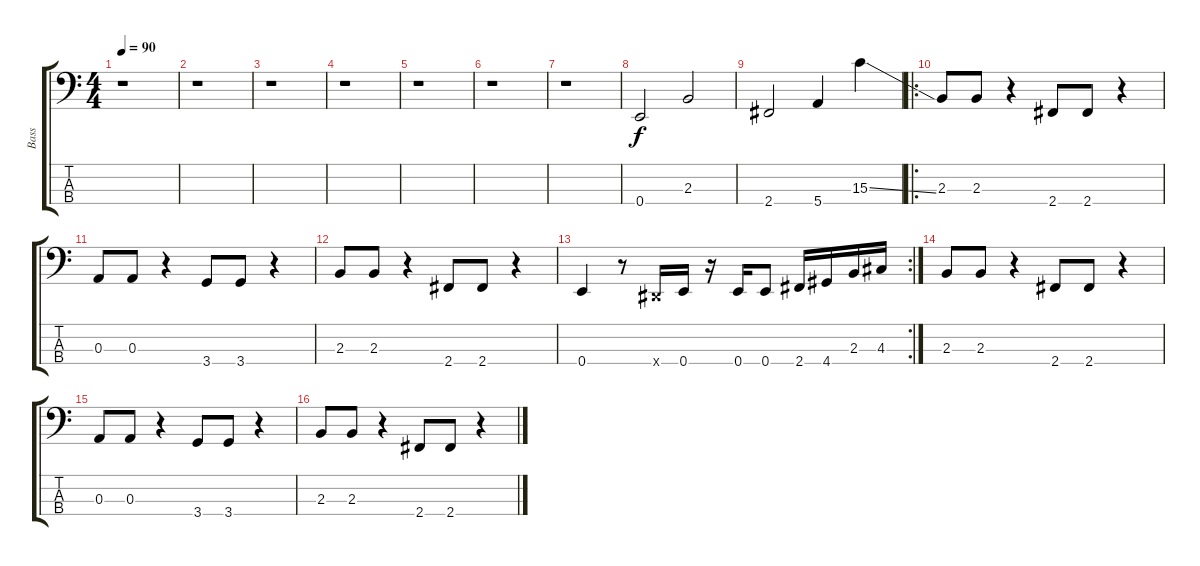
\track ("Bass" "Bass") {instrument electricbassfinger}
\staff {score tabs}
\tuning (G2 D2 A1 E1) {hide}
\ts (4 4)
\tempo 90
\clef f4
\ks c
r.1{dy f instrument electricbassfinger} |
r.1 |
r.1 |
r.1 |
r.1 |
r.1 |
r.1 |
0.4.2 2.3.2 |
2.4.2 5.4.4 15.3{ss}.4 |
\ro
2.3.8 2.3.8 r.4 2.4.8 2.4.8 r.4 |
0.3.8 0.3.8 r.4 3.4.8 3.4.8 r.4 |
2.3.8 2.3.8 r.4 2.4.8 2.4.8 r.4 |
\rc 2
0.4.4 r.8 -1.4{x}.16 0.4.16 r.16 0.4.16 0.4.8 2.4.16 4.4.16 2.3.16 4.3.16 |
2.3.8 2.3.8 r.4 2.4.8 2.4.8 r.4 |
0.3.8 0.3.8 r.4 3.4.8 3.4.8 r.4 |
2.3.8 2.3.8 r.4 2.4.8 2.4.8 r.4
